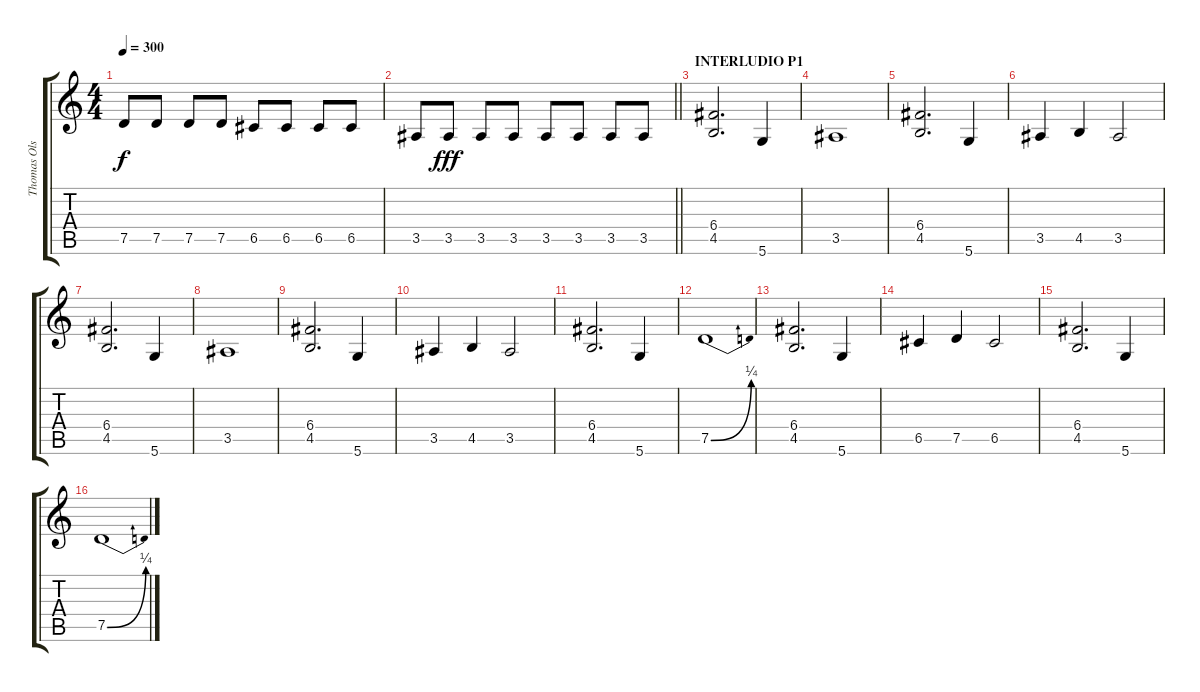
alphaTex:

\track ("Thomas Olsson" "Thomas Ols") {instrument overdrivenguitar}
\staff {score tabs}
\tuning (D4 A3 F3 C3 G2 D2) {hide}
\ts (4 4)
\tempo 300
\clef g2
\ks c
7.5.8{dy f} 7.5.8 7.5.8 7.5.8 6.5.8 6.5.8 6.5.8 6.5.8 |
\barLineRight lightlight
3.5.8 3.5.8{dy fff} 3.5.8 3.5.8 3.5.8 3.5.8 3.5.8 3.5.8 |
\section ("" "INTERLUDIO P1")
(6.4 4.5).2{d} 5.6.4 |
3.5.1 |
(6.4 4.5).2{d} 5.6.4 |
3.5.4 4.5.4 3.5.2 |
(6.4 4.5).2{d} 5.6.4 |
3.5.1 |
(6.4 4.5).2{d} 5.6.4 |
3.5.4 4.5.4 3.5.2 |
(6.4 4.5).2{d} 5.6.4 |
7.5{be (bend 0 0 60 1)}.1 |
(6.4 4.5).2{d} 5.6.4 |
6.5.4 7.5.4 6.5.2 |
(6.4 4.5).2{d} 5.6.4 |
7.5{be (bend 0 0 60 1)}.1
